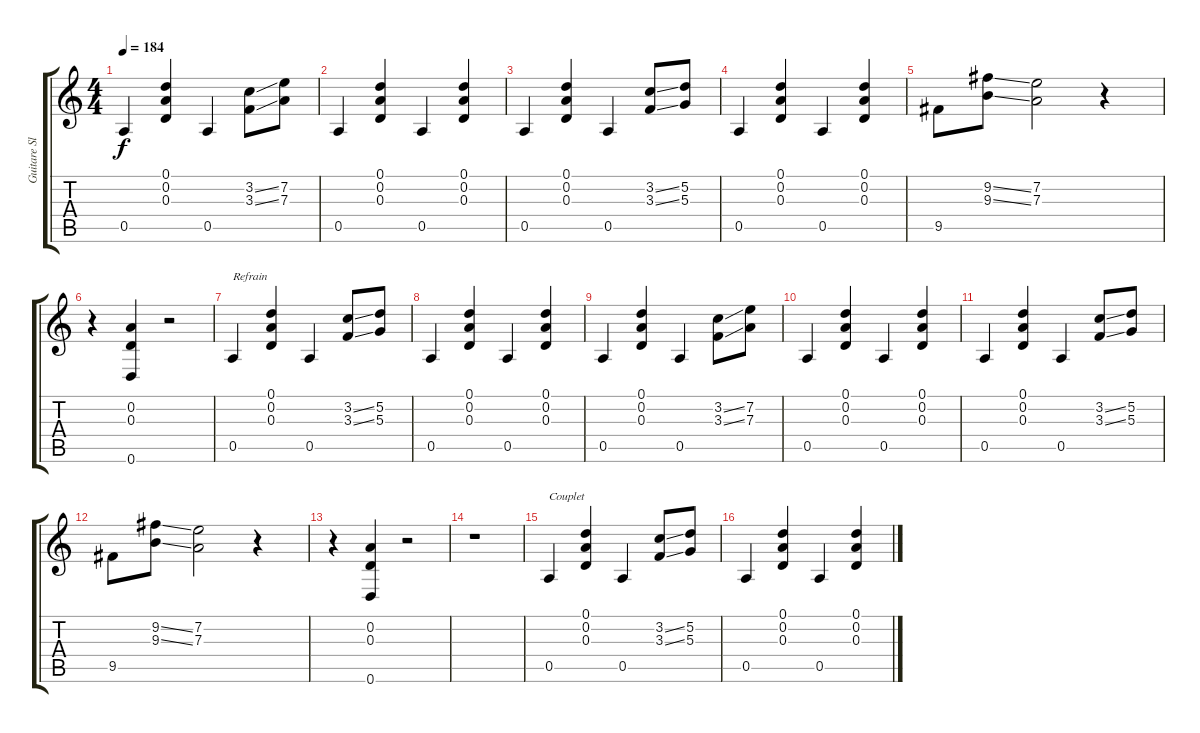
\track ("Guitare Slide" "Guitare Sl") {instrument electricguitarjazz}
\staff {score tabs}
\tuning (D4 A3 D3 D3 A2 D2) {hide}
\ts (4 4)
\tempo 184
\clef g2
\ks c
0.5.4{dy f} (0.1 0.2 0.3).4 0.5.4 (3.2{ss} 3.3{ss}).8 (7.2 7.3).8 |
0.5.4 (0.1 0.2 0.3).4 0.5.4 (0.1 0.2 0.3).4 |
0.5.4 (0.1 0.2 0.3).4 0.5.4 (3.2{ss} 3.3{ss}).8 (5.2 5.3).8 |
0.5.4 (0.1 0.2 0.3).4 0.5.4 (0.1 0.2 0.3).4 |
9.5.8 (9.2{ss} 9.3{ss}).8 (7.2 7.3).2 r.4 |
r.4 (0.2 0.3 0.6).4 r.2 |
0.5.4{txt "Refrain"} (0.1 0.2 0.3).4 0.5.4 (3.2{ss} 3.3{ss}).8 (5.2 5.3).8 |
0.5.4 (0.1 0.2 0.3).4 0.5.4 (0.1 0.2 0.3).4 |
0.5.4 (0.1 0.2 0.3).4 0.5.4 (3.2{ss} 3.3{ss}).8 (7.2 7.3).8 |
0.5.4 (0.1 0.2 0.3).4 0.5.4 (0.1 0.2 0.3).4 |
0.5.4 (0.1 0.2 0.3).4 0.5.4 (3.2{ss} 3.3{ss}).8 (5.2 5.3).8 |
9.5.8 (9.2{ss} 9.3{ss}).8 (7.2 7.3).2 r.4 |
r.4 (0.2 0.3 0.6).4 r.2 |
r.1 |
0.5.4{txt "Couplet"} (0.1 0.2 0.3).4 0.5.4 (3.2{ss} 3.3{ss}).8 (5.2 5.3).8 |
0.5.4 (0.1 0.2 0.3).4 0.5.4 (0.1 0.2 0.3).4
